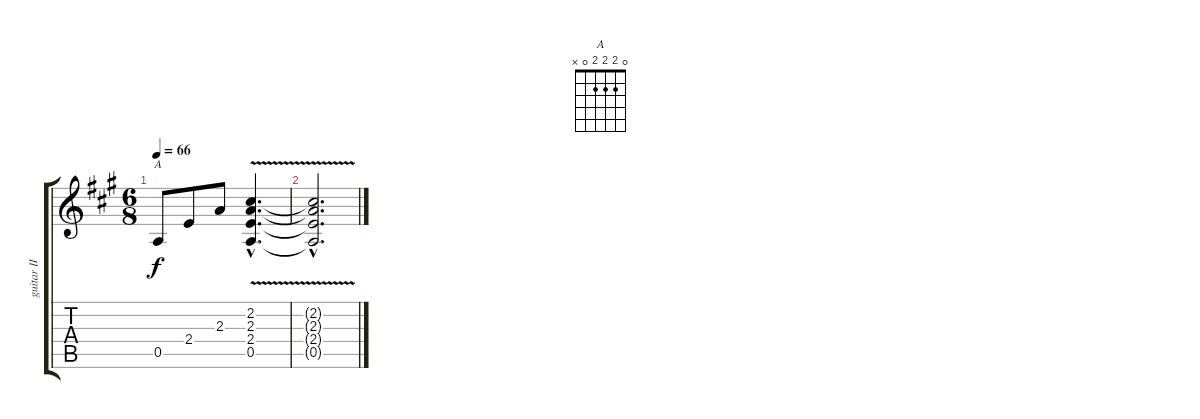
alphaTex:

\track ("guitar II" "guitar II") {instrument electricguitarclean}
\staff {score tabs}
\tuning (E4 B3 G3 D3 A2 E2) {hide}
\chord ("A" 0 2 2 2 0 x)
\ts (6 8)
\tempo 66
\clef g2
\ks f#minor
0.5.8{ch "A" dy f} 2.4.8 2.3.8 (2.2{v hac} 2.3{v hac} 2.4{v hac} 0.5{v hac}).4{d} |
(2.2{hac t} 2.3{hac t} 2.4{hac t} 0.5{hac t}).2{d}
